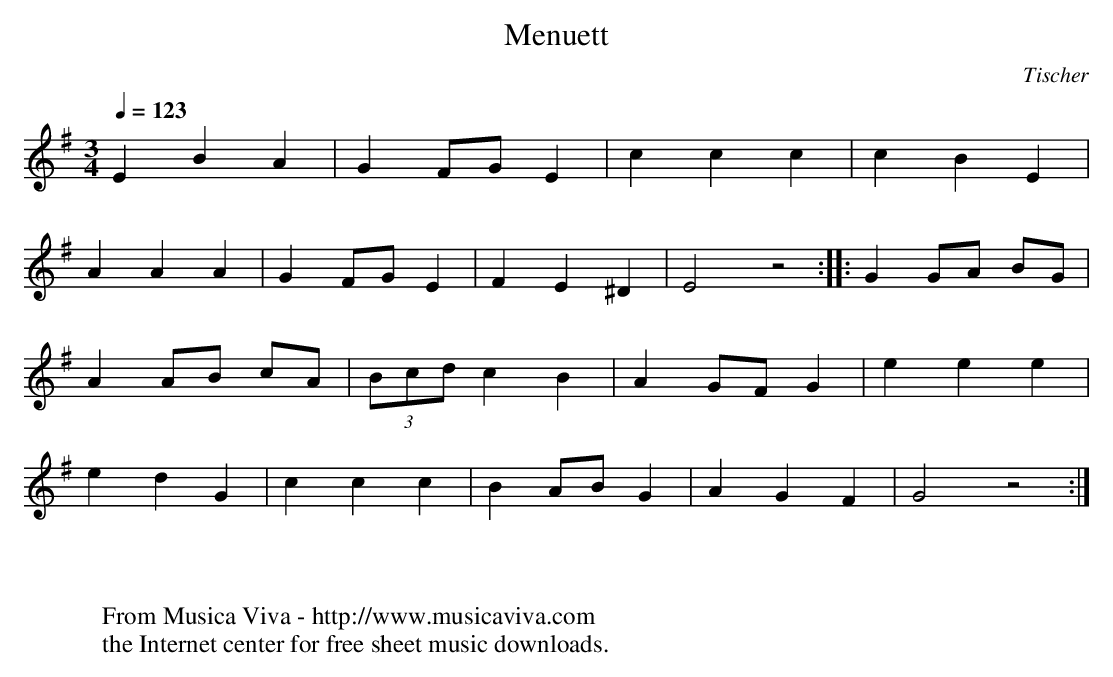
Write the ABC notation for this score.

X:1
T:Menuett
C:Tischer
M:3/4
L:1/8
Q:1/4=123
K:Em
E2 B2 A2|G2 FG E2|c2 c2 c2|c2 B2 E2|
A2 A2 A2|G2 FG E2|F2 E2 ^D2|E4 z4::G2 GA BG|
A2 AB cA|(3Bcd c2 B2|A2 GF G2|e2 e2 e2|
e2 d2 G2|c2 c2 c2|B2 AB G2|A2 G2 F2|G4 z4:|
W:
W:
W:  From Musica Viva - http://www.musicaviva.com
W:  the Internet center for free sheet music downloads.
